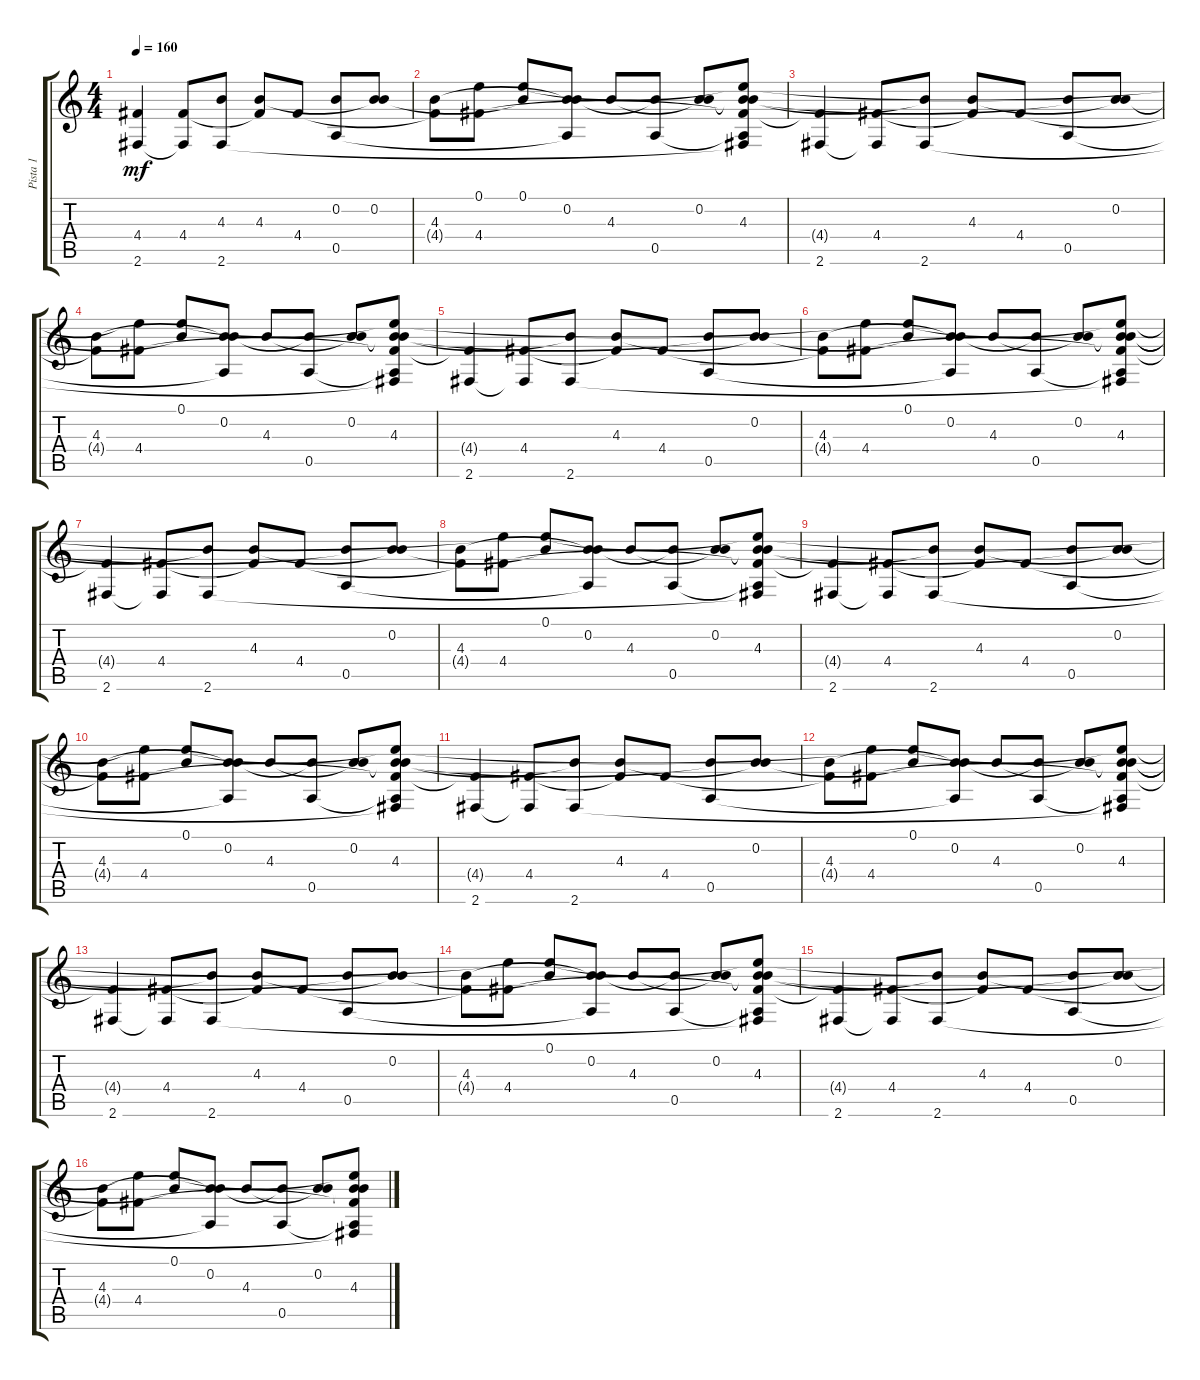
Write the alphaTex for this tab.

\track ("Pista 1" "Pista 1") {instrument acousticguitarsteel}
\staff {score tabs}
\tuning (E4 B3 G3 D3 A2 E2) {hide}
\ts (4 4)
\tempo 160
\clef g2
\ks c
(4.4{t} 2.6).4{dy mf} (4.4 2.6{t}).8 (4.3{t} 2.6).8 (4.3 4.4{t}).8 4.4.8 (0.2{t} 0.5).8 (0.2 4.3{t}).8 |
(4.3 4.4{t}).8 (0.1{t} 4.4).8 (0.1 0.2{t}).8 (0.2 4.3{t} 0.5{t}).8 4.3.8 (0.2{t} 0.5).8 (0.2 4.3{t}).8 (0.1{t} 0.2{t} 4.3 4.4{t} 0.5{t} 2.6{t}).8 |
(4.4{t} 2.6).4 (4.4 2.6{t}).8 (4.3{t} 2.6).8 (4.3 4.4{t}).8 4.4.8 (0.2{t} 0.5).8 (0.2 4.3{t}).8 |
(4.3 4.4{t}).8 (0.1{t} 4.4).8 (0.1 0.2{t}).8 (0.2 4.3{t} 0.5{t}).8 4.3.8 (0.2{t} 0.5).8 (0.2 4.3{t}).8 (0.1{t} 0.2{t} 4.3 4.4{t} 0.5{t} 2.6{t}).8 |
(4.4{t} 2.6).4 (4.4 2.6{t}).8 (4.3{t} 2.6).8 (4.3 4.4{t}).8 4.4.8 (0.2{t} 0.5).8 (0.2 4.3{t}).8 |
(4.3 4.4{t}).8 (0.1{t} 4.4).8 (0.1 0.2{t}).8 (0.2 4.3{t} 0.5{t}).8 4.3.8 (0.2{t} 0.5).8 (0.2 4.3{t}).8 (0.1{t} 0.2{t} 4.3 4.4{t} 0.5{t} 2.6{t}).8 |
(4.4{t} 2.6).4 (4.4 2.6{t}).8 (4.3{t} 2.6).8 (4.3 4.4{t}).8 4.4.8 (0.2{t} 0.5).8 (0.2 4.3{t}).8 |
(4.3 4.4{t}).8 (0.1{t} 4.4).8 (0.1 0.2{t}).8 (0.2 4.3{t} 0.5{t}).8 4.3.8 (0.2{t} 0.5).8 (0.2 4.3{t}).8 (0.1{t} 0.2{t} 4.3 4.4{t} 0.5{t} 2.6{t}).8 |
(4.4{t} 2.6).4 (4.4 2.6{t}).8 (4.3{t} 2.6).8 (4.3 4.4{t}).8 4.4.8 (0.2{t} 0.5).8 (0.2 4.3{t}).8 |
(4.3 4.4{t}).8 (0.1{t} 4.4).8 (0.1 0.2{t}).8 (0.2 4.3{t} 0.5{t}).8 4.3.8 (0.2{t} 0.5).8 (0.2 4.3{t}).8 (0.1{t} 0.2{t} 4.3 4.4{t} 0.5{t} 2.6{t}).8 |
(4.4{t} 2.6).4 (4.4 2.6{t}).8 (4.3{t} 2.6).8 (4.3 4.4{t}).8 4.4.8 (0.2{t} 0.5).8 (0.2 4.3{t}).8 |
(4.3 4.4{t}).8 (0.1{t} 4.4).8 (0.1 0.2{t}).8 (0.2 4.3{t} 0.5{t}).8 4.3.8 (0.2{t} 0.5).8 (0.2 4.3{t}).8 (0.1{t} 0.2{t} 4.3 4.4{t} 0.5{t} 2.6{t}).8 |
(4.4{t} 2.6).4 (4.4 2.6{t}).8 (4.3{t} 2.6).8 (4.3 4.4{t}).8 4.4.8 (0.2{t} 0.5).8 (0.2 4.3{t}).8 |
(4.3 4.4{t}).8 (0.1{t} 4.4).8 (0.1 0.2{t}).8 (0.2 4.3{t} 0.5{t}).8 4.3.8 (0.2{t} 0.5).8 (0.2 4.3{t}).8 (0.1{t} 0.2{t} 4.3 4.4{t} 0.5{t} 2.6{t}).8 |
(4.4{t} 2.6).4 (4.4 2.6{t}).8 (4.3{t} 2.6).8 (4.3 4.4{t}).8 4.4.8 (0.2{t} 0.5).8 (0.2 4.3{t}).8 |
(4.3 4.4{t}).8 (0.1{t} 4.4).8 (0.1 0.2{t}).8 (0.2 4.3{t} 0.5{t}).8 4.3.8 (0.2{t} 0.5).8 (0.2 4.3{t}).8 (0.1{t} 0.2{t} 4.3 4.4{t} 0.5{t} 2.6{t}).8
